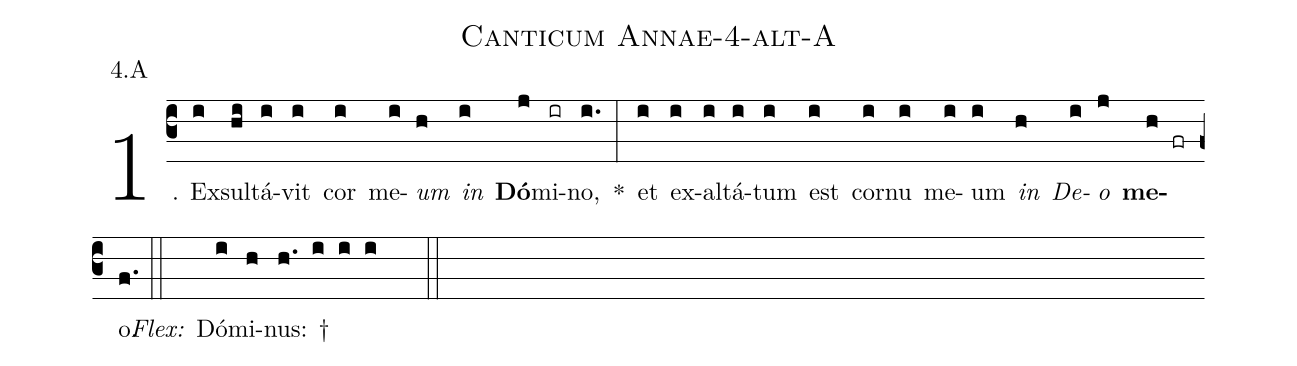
name: Canticum Annae-4-alt-A;
annotation: 4.A;
%%
(c3)1. Ex(i)sul(hi)tá(i)vit(i) cor(i) me(i)<i>um</i>(h) <i>in</i>(i) <b>Dó</b>(j)mi(ir)no,(i.) *(:) et(i) ex(i)al(i)tá(i)tum(i) est(i) cor(i)nu(i) me(i)um(i) <i>in</i>(h) <i>De</i>(i)<i>o</i>(j) <b>me</b>(h fr)o.(f.) (::)
<i>Flex:</i>()  Dó(i)mi(h)nus: †(h. i i i  ::)
